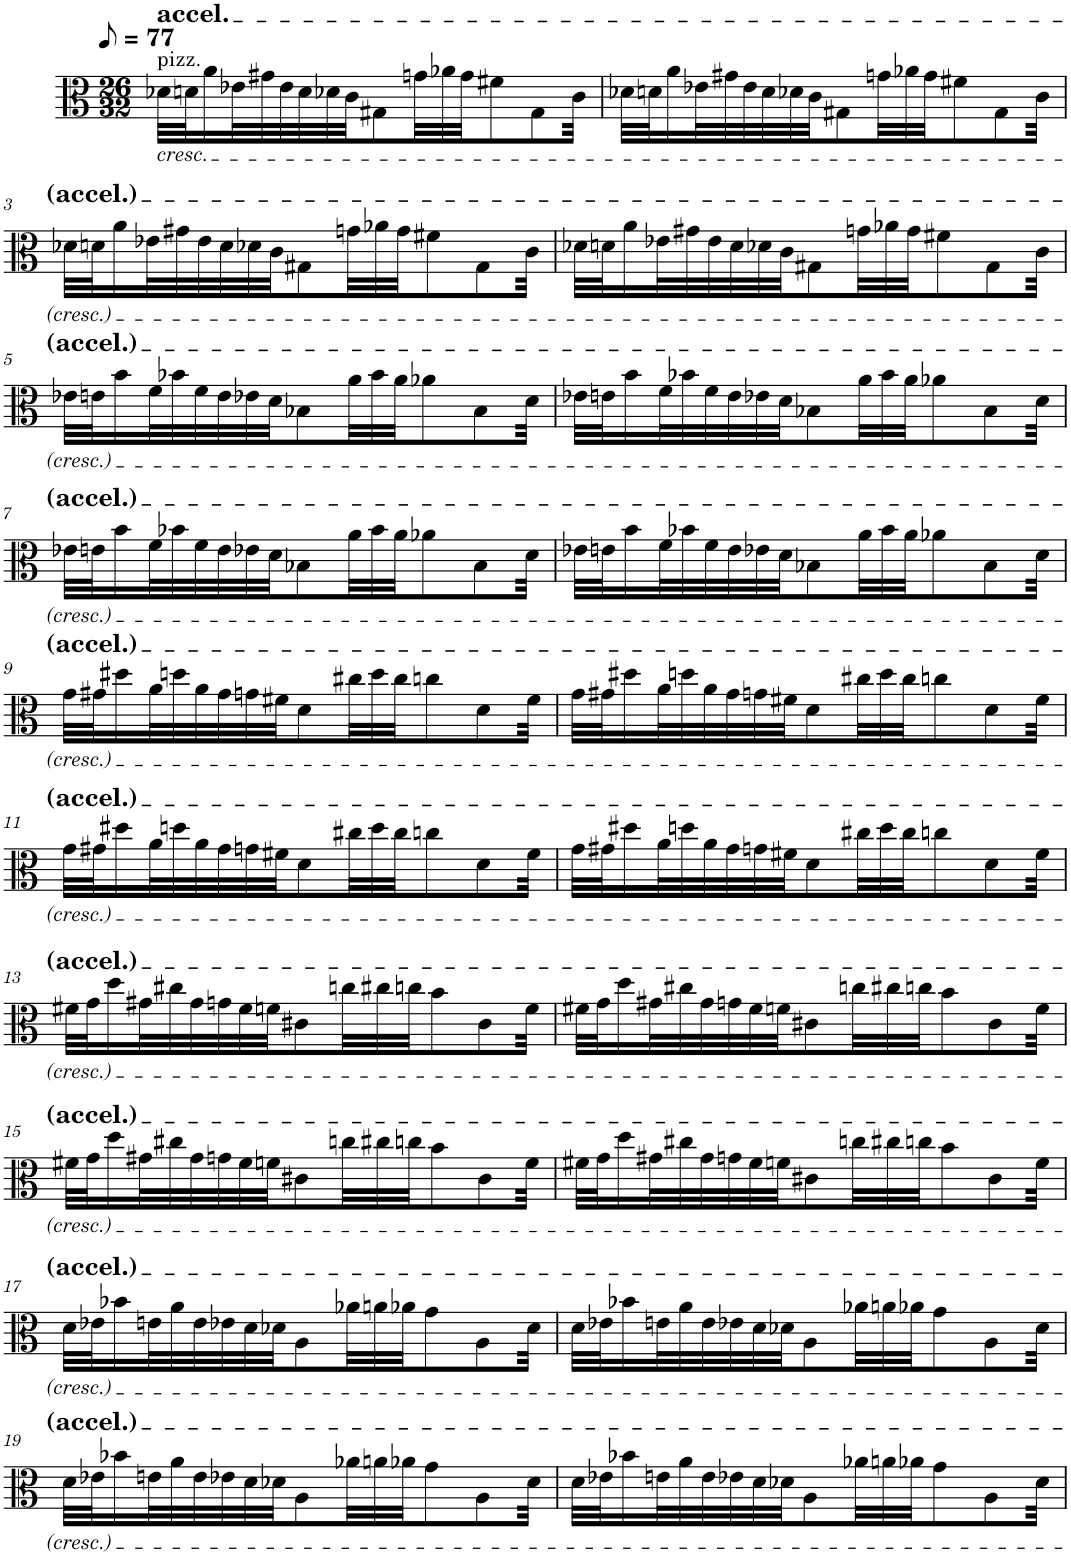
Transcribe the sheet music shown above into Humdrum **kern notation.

**kern
*part1
*staff1
*I"Viola
*I'Vla.
*clefC3
*k[]
*M26/32
*MM39
=1
!LO:TX:a:t=pizz.
!LO:TX:b:i:t=cresc.
!LO:TX:a:t=accel.
32d-X\LLL
32dn\J
16a\
32e-X\L
32g#X\
32e-\
32d\
32d-X\
32c\JJ
8G#X\
32gn\LL
32a-X\
32g\JJ
8f#X\
8G#\
32c\Jkk
=2
32d-X\LLL
32dn\J
16a\
32e-X\L
32g#X\
32e-\
32d\
32d-X\
32c\JJ
8G#X\
32gn\LL
32a-X\
32g\JJ
8f#X\
8G#\
32c\Jkk
!!LO:LB:g=z
=3
32d-X\LLL
32dn\J
16a\
32e-X\L
32g#X\
32e-\
32d\
32d-X\
32c\JJ
8G#X\
32gn\LL
32a-X\
32g\JJ
8f#X\
8G#\
32c\Jkk
=4
32d-X\LLL
32dn\J
16a\
32e-X\L
32g#X\
32e-\
32d\
32d-X\
32c\JJ
8G#X\
32gn\LL
32a-X\
32g\JJ
8f#X\
8G#\
32c\Jkk
!!LO:LB:g=z
=5
32e-X\LLL
32en\J
16b\
32f\L
32b-X\
32f\
32e\
32e-X\
32d\JJ
8B-X\
32a\LL
32b-\
32a\JJ
8a-X\
8B-\
32d\Jkk
=6
32e-X\LLL
32en\J
16b\
32f\L
32b-X\
32f\
32e\
32e-X\
32d\JJ
8B-X\
32a\LL
32b-\
32a\JJ
8a-X\
8B-\
32d\Jkk
!!LO:LB:g=z
=7
32e-X\LLL
32en\J
16b\
32f\L
32b-X\
32f\
32e\
32e-X\
32d\JJ
8B-X\
32a\LL
32b-\
32a\JJ
8a-X\
8B-\
32d\Jkk
=8
32e-X\LLL
32en\J
16b\
32f\L
32b-X\
32f\
32e\
32e-X\
32d\JJ
8B-X\
32a\LL
32b-\
32a\JJ
8a-X\
8B-\
32d\Jkk
!!LO:LB:g=z
=9
32g\LLL
32g#X\J
16dd#X\
32a\L
32ddn\
32a\
32g#\
32gn\
32f#X\JJ
8d\
32cc#X\LL
32dd\
32cc#\JJ
8ccn\
8d\
32f#\Jkk
=10
32g\LLL
32g#X\J
16dd#X\
32a\L
32ddn\
32a\
32g#\
32gn\
32f#X\JJ
8d\
32cc#X\LL
32dd\
32cc#\JJ
8ccn\
8d\
32f#\Jkk
!!LO:LB:g=z
=11
32g\LLL
32g#X\J
16dd#X\
32a\L
32ddn\
32a\
32g#\
32gn\
32f#X\JJ
8d\
32cc#X\LL
32dd\
32cc#\JJ
8ccn\
8d\
32f#\Jkk
=12
32g\LLL
32g#X\J
16dd#X\
32a\L
32ddn\
32a\
32g#\
32gn\
32f#X\JJ
8d\
32cc#X\LL
32dd\
32cc#\JJ
8ccn\
8d\
32f#\Jkk
!!LO:LB:g=z
=13
32f#X\LLL
32g\J
16dd\
32g#X\L
32cc#X\
32g#\
32gn\
32f#\
32fn\JJ
8c#X\
32ccn\LL
32cc#X\
32ccn\JJ
8b\
8c#\
32f\Jkk
=14
32f#X\LLL
32g\J
16dd\
32g#X\L
32cc#X\
32g#\
32gn\
32f#\
32fn\JJ
8c#X\
32ccn\LL
32cc#X\
32ccn\JJ
8b\
8c#\
32f\Jkk
!!LO:LB:g=z
=15
32f#X\LLL
32g\J
16dd\
32g#X\L
32cc#X\
32g#\
32gn\
32f#\
32fn\JJ
8c#X\
32ccn\LL
32cc#X\
32ccn\JJ
8b\
8c#\
32f\Jkk
=16
32f#X\LLL
32g\J
16dd\
32g#X\L
32cc#X\
32g#\
32gn\
32f#\
32fn\JJ
8c#X\
32ccn\LL
32cc#X\
32ccn\JJ
8b\
8c#\
32f\Jkk
!!LO:LB:g=z
=17
32d\LLL
32e-X\J
16b-X\
32en\L
32a\
32e\
32e-X\
32d\
32d-X\JJ
8A\
32a-X\LL
32an\
32a-X\JJ
8g\
8A\
32d-\Jkk
=18
32d\LLL
32e-X\J
16b-X\
32en\L
32a\
32e\
32e-X\
32d\
32d-X\JJ
8A\
32a-X\LL
32an\
32a-X\JJ
8g\
8A\
32d-\Jkk
!!LO:LB:g=z
=19
32d\LLL
32e-X\J
16b-X\
32en\L
32a\
32e\
32e-X\
32d\
32d-X\JJ
8A\
32a-X\LL
32an\
32a-X\JJ
8g\
8A\
32d-\Jkk
=20
32d\LLL
32e-X\J
16b-X\
32en\L
32a\
32e\
32e-X\
32d\
32d-X\JJ
8A\
32a-X\LL
32an\
32a-X\JJ
8g\
8A\
32d-\Jkk
=
*-
